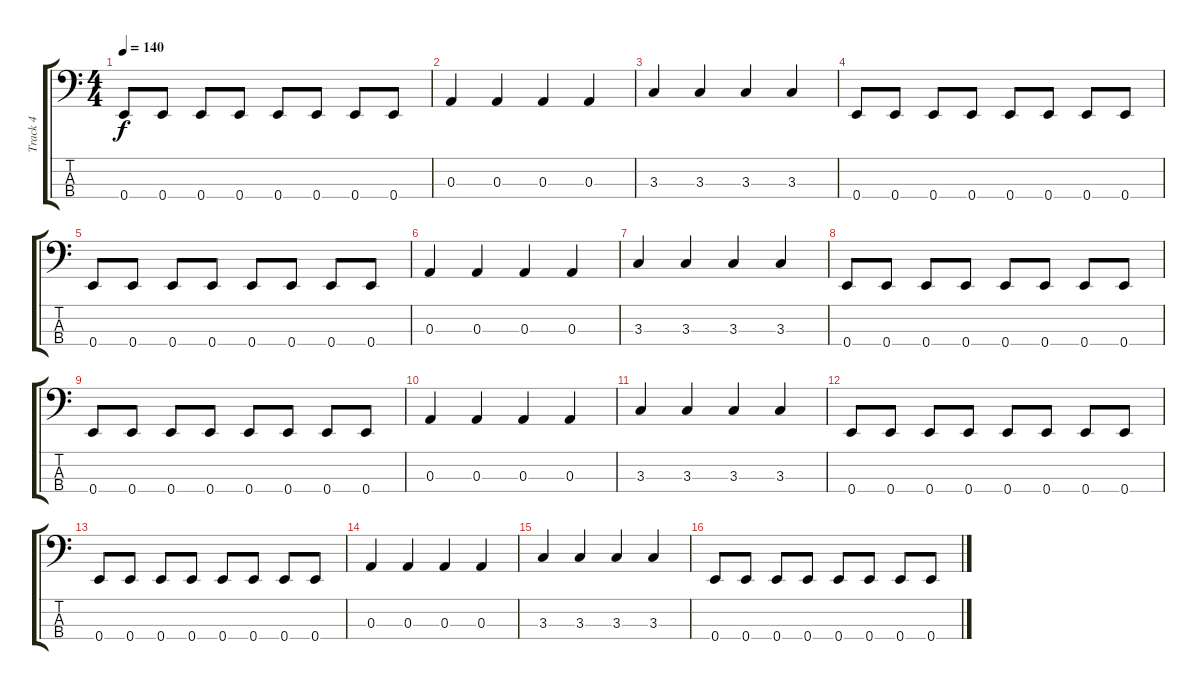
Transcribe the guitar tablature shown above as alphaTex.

\track ("Track 4" "Track 4") {instrument electricbassfinger}
\staff {score tabs}
\tuning (G2 D2 A1 E1) {hide}
\ts (4 4)
\tempo 140
\clef f4
\ks c
0.4.8{dy f} 0.4.8 0.4.8 0.4.8 0.4.8 0.4.8 0.4.8 0.4.8 |
0.3.4 0.3.4 0.3.4 0.3.4 |
3.3.4 3.3.4 3.3.4 3.3.4 |
0.4.8 0.4.8 0.4.8 0.4.8 0.4.8 0.4.8 0.4.8 0.4.8 |
0.4.8 0.4.8 0.4.8 0.4.8 0.4.8 0.4.8 0.4.8 0.4.8 |
0.3.4 0.3.4 0.3.4 0.3.4 |
3.3.4 3.3.4 3.3.4 3.3.4 |
0.4.8 0.4.8 0.4.8 0.4.8 0.4.8 0.4.8 0.4.8 0.4.8 |
0.4.8 0.4.8 0.4.8 0.4.8 0.4.8 0.4.8 0.4.8 0.4.8 |
0.3.4 0.3.4 0.3.4 0.3.4 |
3.3.4 3.3.4 3.3.4 3.3.4 |
0.4.8 0.4.8 0.4.8 0.4.8 0.4.8 0.4.8 0.4.8 0.4.8 |
0.4.8 0.4.8 0.4.8 0.4.8 0.4.8 0.4.8 0.4.8 0.4.8 |
0.3.4 0.3.4 0.3.4 0.3.4 |
3.3.4 3.3.4 3.3.4 3.3.4 |
0.4.8 0.4.8 0.4.8 0.4.8 0.4.8 0.4.8 0.4.8 0.4.8
